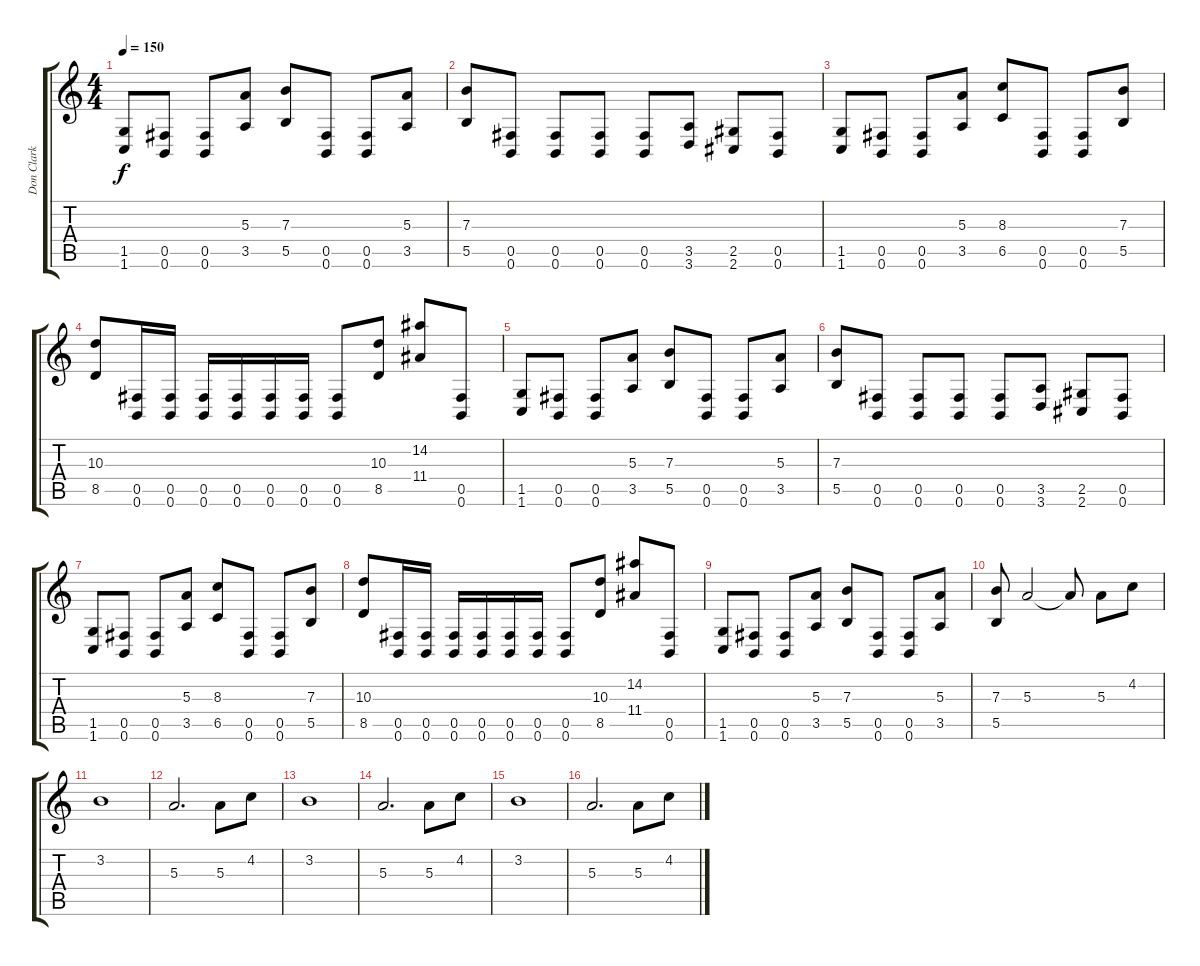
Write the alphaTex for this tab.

\track ("Don Clark" "Don Clark") {instrument distortionguitar}
\staff {score tabs}
\tuning (Db4 Ab3 E3 B2 Gb2 B1) {hide}
\ts (4 4)
\tempo 150
\clef g2
\ks c
(1.5 1.6).8{dy f} (0.5 0.6).8 (0.5 0.6).8 (5.3 3.5).8 (7.3 5.5).8 (0.5 0.6).8 (0.5 0.6).8 (5.3 3.5).8 |
(7.3 5.5).8 (0.5 0.6).8 (0.5 0.6).8 (0.5 0.6).8 (0.5 0.6).8 (3.5 3.6).8 (2.5 2.6).8 (0.5 0.6).8 |
(1.5 1.6).8 (0.5 0.6).8 (0.5 0.6).8 (5.3 3.5).8 (8.3 6.5).8 (0.5 0.6).8 (0.5 0.6).8 (7.3 5.5).8 |
(10.3 8.5).8 (0.5 0.6).16 (0.5 0.6).16 (0.5 0.6).16 (0.5 0.6).16 (0.5 0.6).16 (0.5 0.6).16 (0.5 0.6).8 (10.3 8.5).8 (14.2 11.4).8 (0.5 0.6).8 |
(1.5 1.6).8 (0.5 0.6).8 (0.5 0.6).8 (5.3 3.5).8 (7.3 5.5).8 (0.5 0.6).8 (0.5 0.6).8 (5.3 3.5).8 |
(7.3 5.5).8 (0.5 0.6).8 (0.5 0.6).8 (0.5 0.6).8 (0.5 0.6).8 (3.5 3.6).8 (2.5 2.6).8 (0.5 0.6).8 |
(1.5 1.6).8 (0.5 0.6).8 (0.5 0.6).8 (5.3 3.5).8 (8.3 6.5).8 (0.5 0.6).8 (0.5 0.6).8 (7.3 5.5).8 |
(10.3 8.5).8 (0.5 0.6).16 (0.5 0.6).16 (0.5 0.6).16 (0.5 0.6).16 (0.5 0.6).16 (0.5 0.6).16 (0.5 0.6).8 (10.3 8.5).8 (14.2 11.4).8 (0.5 0.6).8 |
(1.5 1.6).8 (0.5 0.6).8 (0.5 0.6).8 (5.3 3.5).8 (7.3 5.5).8 (0.5 0.6).8 (0.5 0.6).8 (5.3 3.5).8 |
(7.3 5.5).8 5.3.2{volume 9 instrument orchestralharp} 5.3{t}.8 5.3.8 4.2.8 |
3.2.1 |
5.3.2{d} 5.3.8 4.2.8 |
3.2.1 |
5.3.2{d volume 0} 5.3.8 4.2.8 |
3.2.1 |
5.3.2{d} 5.3.8 4.2.8
